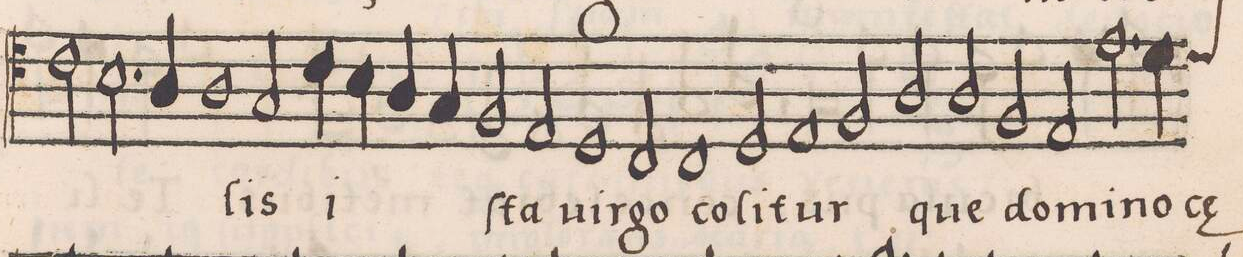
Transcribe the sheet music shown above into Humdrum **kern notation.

**kern	**text	**text
*I"ALTVS	*	*
*clefC4	*	*
*k[]	*	*
*met(C|)	*	*
*M2/1	*	*
2c\	.	.
2.B\	.	.
=41-	=41-	=41-
4A/	.	.
1A	.	.
2G/	-lis	.
=42-	=42-	=42-
4c\	i-	.
4B\	.	.
4A/	.	.
4G/	.	.
2F/	-ſta	.
2E/	.	.
=43-	=43-	=43-
1D	uir-	.
2C/	-go	.
1C/	co-	.
=44-	=44-	=44-
2D/	-li-	.
1E	-tur	.
=45-	=45-	=45-
2F/	.	.
2A/	.	.
2A/	que	.
2F/	do-	.
=46-	=46-	=46-
2E/	-mi-	.
2.e\	-no	.
*custos:d	*	*
4d\	cae-	.
*-	*-	*-
